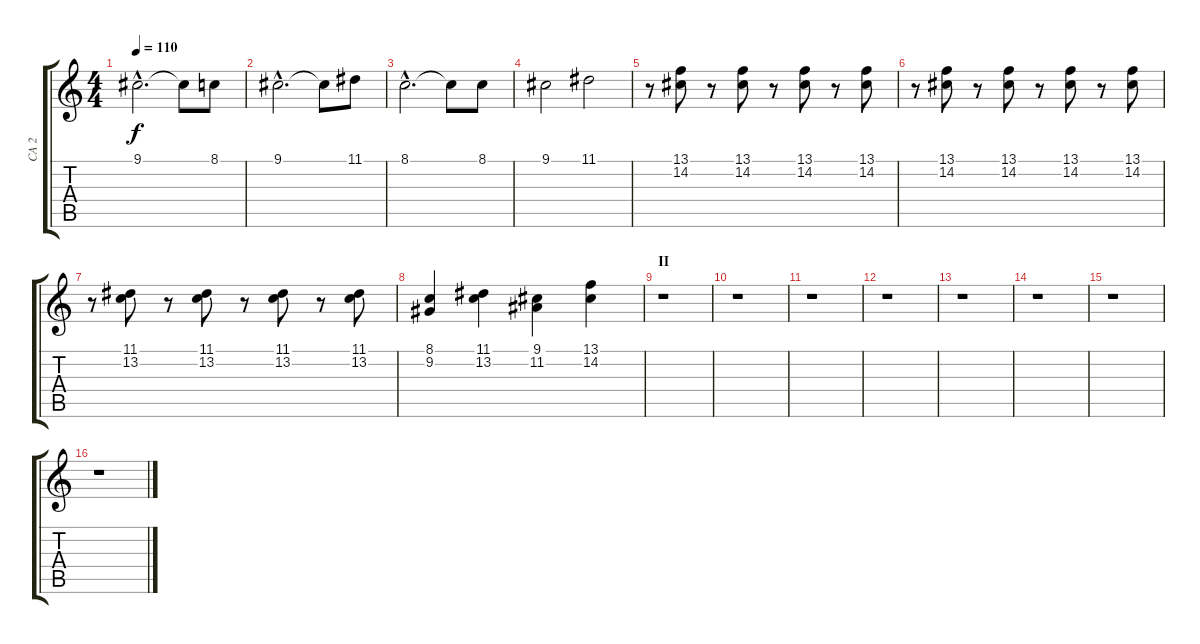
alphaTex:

\track ("CA 2" "CA 2") {instrument choiraahs}
\staff {score tabs}
\tuning (E4 B3 G3 D3 A2 E2) {hide}
\ts (4 4)
\tempo 110
\clef g2
\ks c
9.1{hac}.2{d dy f volume 9 instrument choiraahs} 9.1{t}.8 8.1.8 |
9.1{hac}.2{d} 9.1{t}.8 11.1.8 |
8.1{hac}.2{d} 8.1{t}.8 8.1.8 |
9.1.2 11.1.2 |
r.8 (13.1 14.2).8 r.8 (13.1 14.2).8 r.8 (13.1 14.2).8 r.8 (13.1 14.2).8 |
r.8 (13.1 14.2).8 r.8 (13.1 14.2).8 r.8 (13.1 14.2).8 r.8 (13.1 14.2).8 |
r.8 (11.1 13.2).8 r.8 (11.1 13.2).8 r.8 (11.1 13.2).8 r.8 (11.1 13.2).8 |
(8.1 9.2).4 (11.1 13.2).4 (9.1 11.2).4 (13.1 14.2).4 |
\section ("" "II")
r.1 |
r.1 |
r.1 |
r.1 |
r.1 |
r.1 |
r.1 |
r.1
